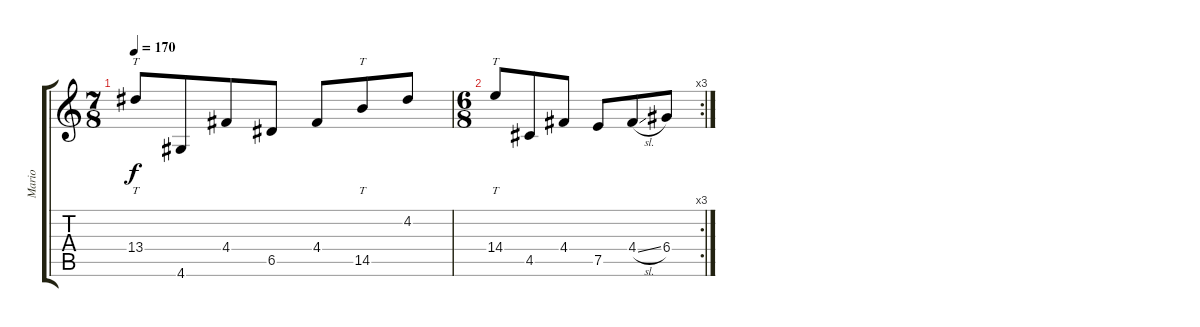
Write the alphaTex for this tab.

\track ("Mario" "Mario") {instrument electricguitarclean}
\staff {score tabs}
\tuning (E4 B3 G3 D3 A2 E2) {hide}
\ts (7 8)
\tempo 170
\clef g2
\ks c
13.4.8{tt dy f} 4.6.8 4.4.8 6.5.8 4.4.8 14.5.8{tt} 4.2.8 |
\rc 3
\ts (6 8)
14.4.8{tt} 4.5.8 4.4.8 7.5.8 4.4{sl}.8 6.4.8
